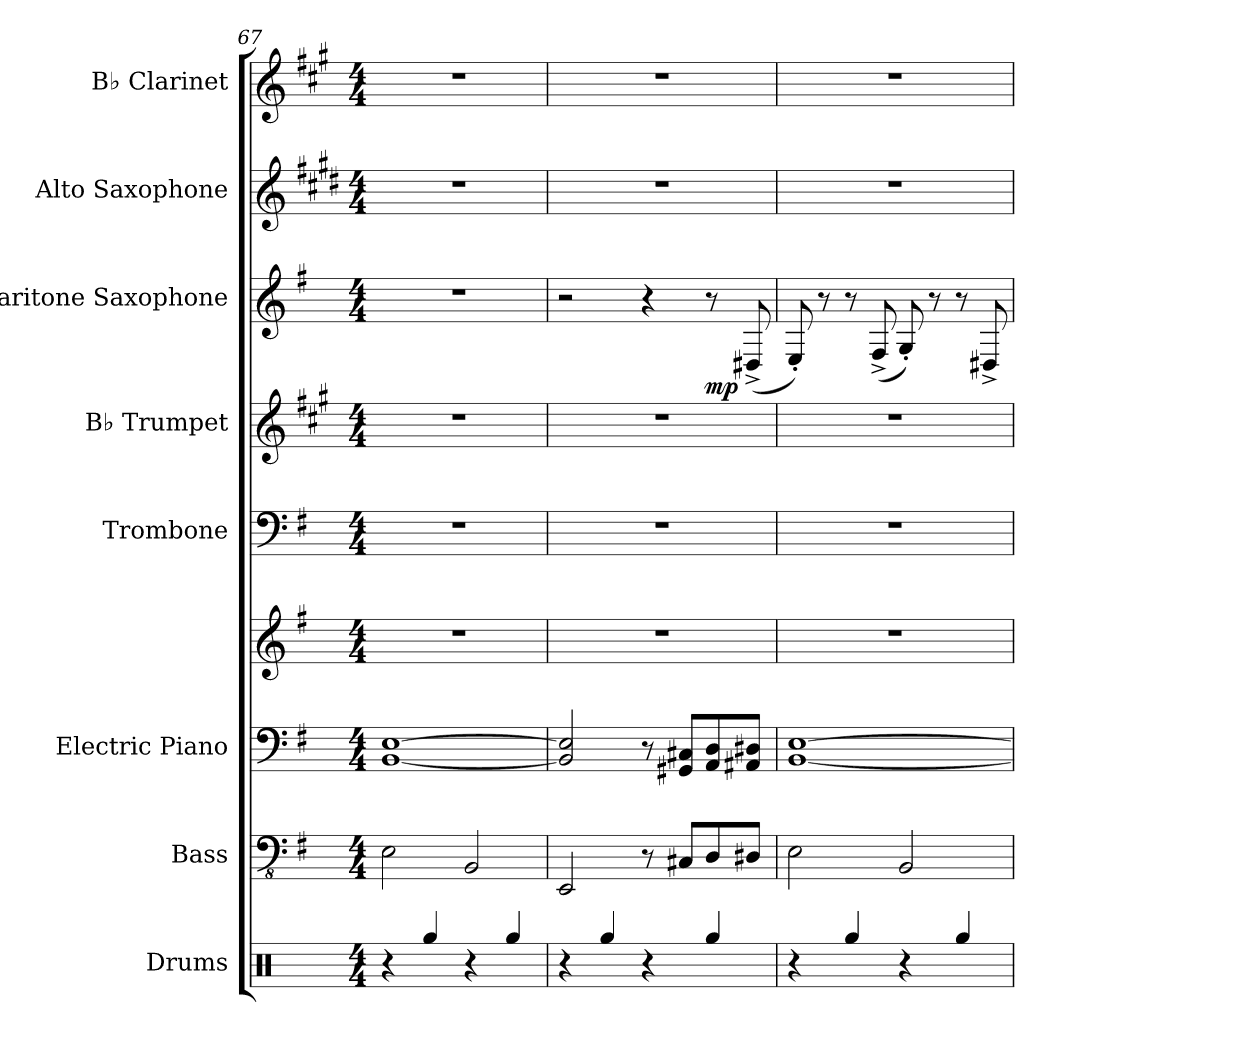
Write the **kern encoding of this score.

**kern	**kern	**kern	**kern	**kern	**kern	**kern	**dynam	**kern	**kern
*part8	*part7	*part6	*part6	*part5	*part4	*part3	*part3	*part2	*part1
*staff9	*staff8	*staff7	*staff6	*staff5	*staff4	*staff3	*staff3	*staff2	*staff1
*I"Drums	*I"Bass	*I"Electric Piano	*	*I"Trombone	*I"B♭ Trumpet	*I"Baritone Saxophone	*	*I"Alto Saxophone	*I"B♭ Clarinet
*I'Drums	*I'Bass	*I'E. Piano	*	*I'Tbn.	*I'B♭ Tpt.	*I'Bar. Sax.	*	*I'A. Sax.	*I'B♭ Cl.
*clefX	*clefFv4	*clefF4	*clefG2	*clefF4	*clefG2	*clefG2	*	*clefG2	*clefG2
*	*	*	*	*	*ITrd1c2	*ITrd12c21	*	*ITrd5c9	*ITrd1c2
*k[]	*k[f#]	*k[f#]	*k[f#]	*k[f#]	*k[f#]	*k[f#]	*	*k[f#]	*k[f#]
*M4/4	*M4/4	*M4/4	*M4/4	*M4/4	*M4/4	*M4/4	*	*M4/4	*M4/4
=67	=67	=67	=67	=67	=67	=67	=67	=67	=67
4r	2EE\	[1BB [1E	1r	1r	1r	1r	.	1r	1r
4Rgg/	.	.	.	.	.	.	.	.	.
4r	2BBB/	.	.	.	.	.	.	.	.
4Rgg/	.	.	.	.	.	.	.	.	.
=68	=68	=68	=68	=68	=68	=68	=68	=68	=68
4r	2EEE/	2BB/] 2E/]	1r	1r	1r	2r	.	1r	1r
4Rgg/	.	.	.	.	.	.	.	.	.
4r	8r	8r	.	.	.	4r	.	.	.
.	8CC#X/L	8GG#X/ 8C#X/L	.	.	.	.	.	.	.
!	!	!	!	!	!	!	!LO:DY:b	!	!
4Rgg/	8DD/	8AA/ 8D/	.	.	.	8r	mp	.	.
.	8DD#X/J	8AA#X/ 8D#X/J	.	.	.	(<8DD#X^/	.	.	.
!!LO:PB:g=z
=69	=69	=69	=69	=69	=69	=69	=69	=69	=69
4r	2EE\	[1BB [1E	1r	1r	1r	8EE'/)	.	1r	1r
.	.	.	.	.	.	8r	.	.	.
4Rgg/	.	.	.	.	.	8r	.	.	.
.	.	.	.	.	.	(<8FF#^/	.	.	.
4r	2BBB/	.	.	.	.	8GG'/)	.	.	.
.	.	.	.	.	.	8r	.	.	.
4Rgg/	.	.	.	.	.	8r	.	.	.
.	.	.	.	.	.	8DD#X^/	.	.	.
=	=	=	=	=	=	=	=	=	=
*-	*-	*-	*-	*-	*-	*-	*-	*-	*-
